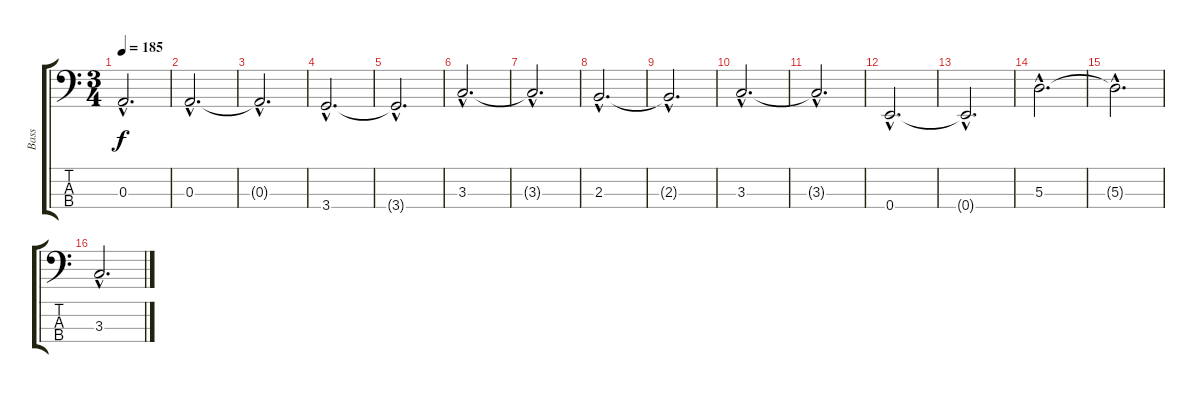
\track ("Bass" "Bass") {instrument electricbassfinger}
\staff {score tabs}
\tuning (G2 D2 A1 E1) {hide}
\ts (3 4)
\tempo 185
\clef f4
\ks c
0.3{hac t}.2{d dy f} |
0.3{hac}.2{d} |
0.3{hac t}.2{d} |
3.4{hac}.2{d} |
3.4{hac t}.2{d} |
3.3{hac}.2{d} |
3.3{hac t}.2{d} |
2.3{hac}.2{d} |
2.3{hac t}.2{d} |
3.3{hac}.2{d} |
3.3{hac t}.2{d} |
0.4{hac}.2{d} |
0.4{hac t}.2{d} |
5.3{hac}.2{d} |
5.3{hac t}.2{d} |
3.3{hac}.2{d}
